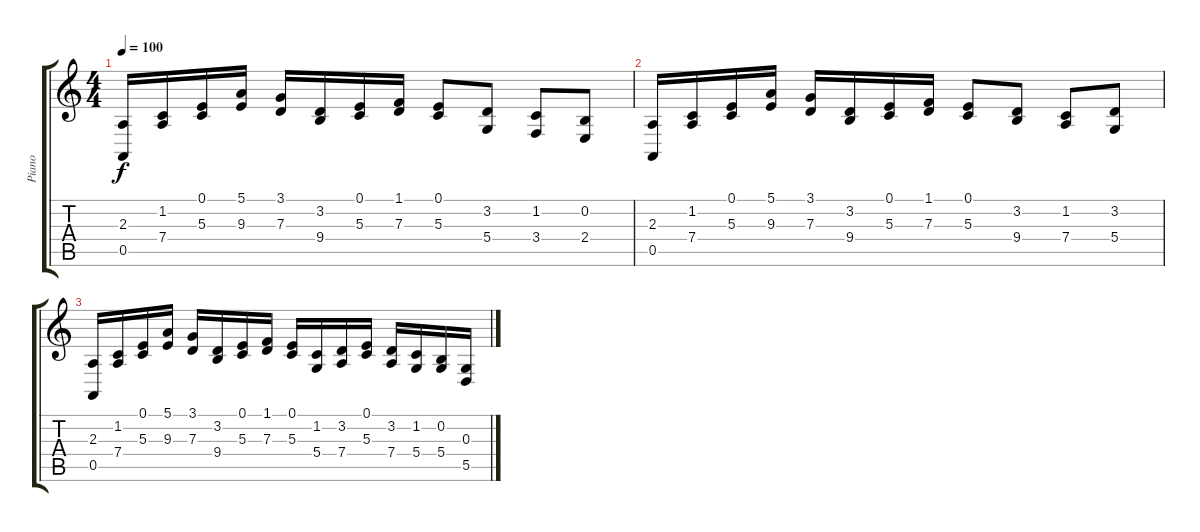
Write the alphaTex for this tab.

\track ("Piano" "Piano") {instrument brightacousticpiano}
\staff {score tabs}
\tuning (E4 B3 G3 D3 A2 E2) {hide}
\ts (4 4)
\tempo 100
\clef g2
\ks c
(2.3 0.5).16{dy f} (1.2 7.4).16 (0.1 5.3).16 (5.1 9.3).16 (3.1 7.3).16 (3.2 9.4).16 (0.1 5.3).16 (1.1 7.3).16 (0.1 5.3).8 (3.2 5.4).8 (1.2 3.4).8 (0.2 2.4).8 |
(2.3 0.5).16 (1.2 7.4).16 (0.1 5.3).16 (5.1 9.3).16 (3.1 7.3).16 (3.2 9.4).16 (0.1 5.3).16 (1.1 7.3).16 (0.1 5.3).8 (3.2 9.4).8 (1.2 7.4).8 (3.2 5.4).8 |
(2.3 0.5).16 (1.2 7.4).16 (0.1 5.3).16 (5.1 9.3).16 (3.1 7.3).16 (3.2 9.4).16 (0.1 5.3).16 (1.1 7.3).16 (0.1 5.3).16 (1.2 5.4).16 (3.2 7.4).16 (0.1 5.3).16 (3.2 7.4).16 (1.2 5.4).16 (0.2 5.4).16 (0.3 5.5).16
